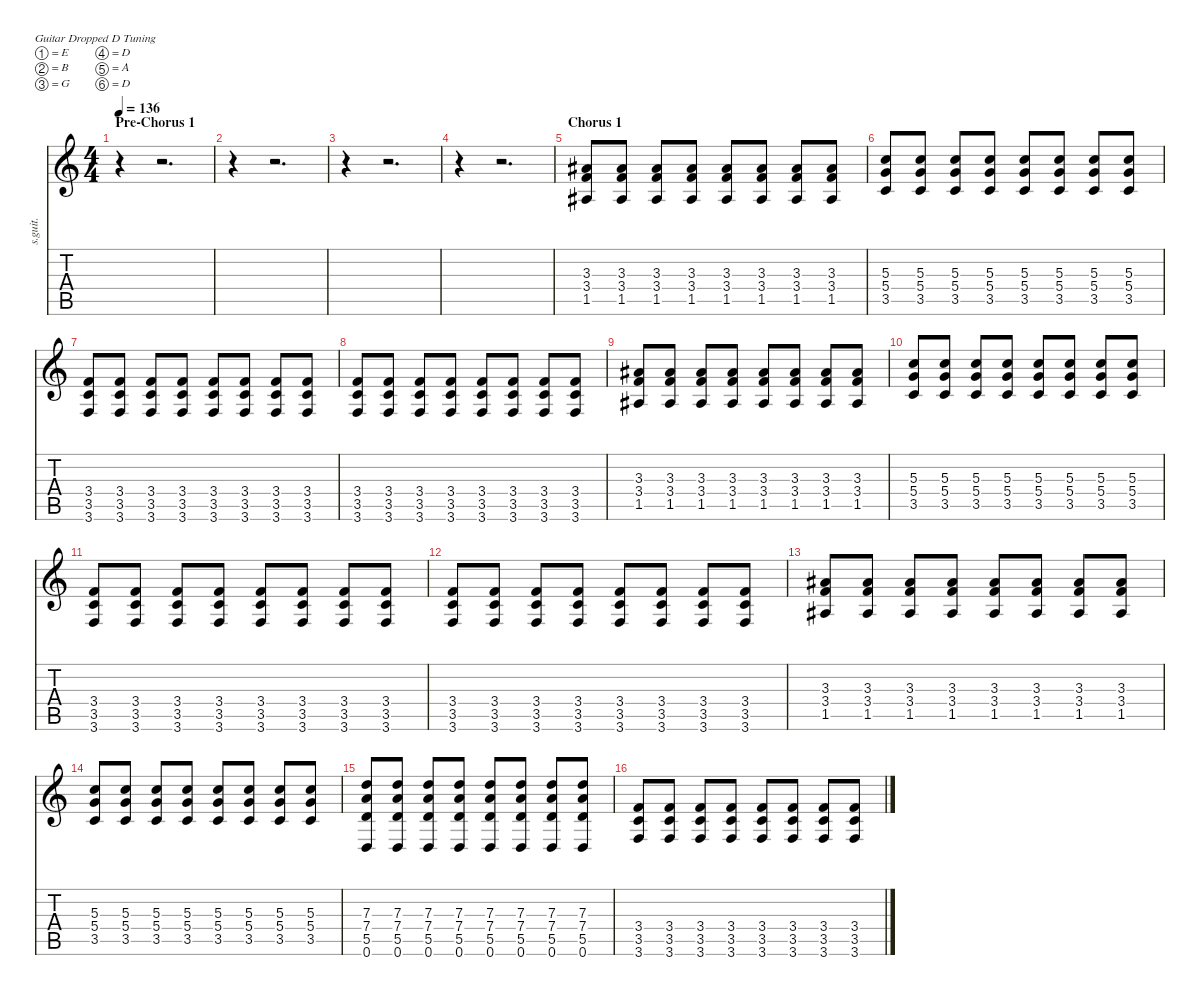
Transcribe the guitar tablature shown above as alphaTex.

\defaultSystemsLayout 4
\hideDynamics
\bracketExtendMode nobrackets
\track ("Taylor York - Rhythm" "s.guit.") {instrument distortionguitar}
\staff {score tabs}
\tuning (E4 B3 G3 D3 A2 D2)
\ts (4 4)
\section ("" "Pre-Chorus 1")
\tempo 136
\clef g2
\ks c
r.4{dy f} r.2{d} |
r.4 r.2{d} |
r.4 r.2{d} |
r.4 r.2{d} |
\section ("" "Chorus 1")
(3.3{acc #} 3.4 1.5{acc #}).8{lyrics (0 "") lyrics (1 "") lyrics (2 "") lyrics (3 "") lyrics (4 "")} (3.3{acc #} 3.4 1.5{acc #}).8{lyrics (0 "") lyrics (1 "") lyrics (2 "") lyrics (3 "") lyrics (4 "")} (3.3{acc #} 3.4 1.5{acc #}).8{lyrics (0 "") lyrics (1 "") lyrics (2 "") lyrics (3 "") lyrics (4 "")} (3.3{acc #} 3.4 1.5{acc #}).8{lyrics (0 "") lyrics (1 "") lyrics (2 "") lyrics (3 "") lyrics (4 "")} (3.3{acc #} 3.4 1.5{acc #}).8{lyrics (0 "") lyrics (1 "") lyrics (2 "") lyrics (3 "") lyrics (4 "")} (3.3{acc #} 3.4 1.5{acc #}).8{lyrics (0 "") lyrics (1 "") lyrics (2 "") lyrics (3 "") lyrics (4 "")} (3.3{acc #} 3.4 1.5{acc #}).8{lyrics (0 "") lyrics (1 "") lyrics (2 "") lyrics (3 "") lyrics (4 "")} (3.3{acc #} 3.4 1.5{acc #}).8{lyrics (0 "") lyrics (1 "") lyrics (2 "") lyrics (3 "") lyrics (4 "")} |
(5.3 5.4 3.5).8{lyrics (0 "") lyrics (1 "") lyrics (2 "") lyrics (3 "") lyrics (4 "")} (5.3 5.4 3.5).8{lyrics (0 "") lyrics (1 "") lyrics (2 "") lyrics (3 "") lyrics (4 "")} (5.3 5.4 3.5).8{lyrics (0 "") lyrics (1 "") lyrics (2 "") lyrics (3 "") lyrics (4 "")} (5.3 5.4 3.5).8{lyrics (0 "") lyrics (1 "") lyrics (2 "") lyrics (3 "") lyrics (4 "")} (5.3 5.4 3.5).8{lyrics (0 "") lyrics (1 "") lyrics (2 "") lyrics (3 "") lyrics (4 "")} (5.3 5.4 3.5).8{lyrics (0 "") lyrics (1 "") lyrics (2 "") lyrics (3 "") lyrics (4 "")} (5.3 5.4 3.5).8{lyrics (0 "") lyrics (1 "") lyrics (2 "") lyrics (3 "") lyrics (4 "")} (5.3 5.4 3.5).8{lyrics (0 "") lyrics (1 "") lyrics (2 "") lyrics (3 "") lyrics (4 "")} |
(3.4 3.5 3.6).8{lyrics (0 "") lyrics (1 "") lyrics (2 "") lyrics (3 "") lyrics (4 "")} (3.4 3.5 3.6).8{lyrics (0 "") lyrics (1 "") lyrics (2 "") lyrics (3 "") lyrics (4 "")} (3.4 3.5 3.6).8{lyrics (0 "") lyrics (1 "") lyrics (2 "") lyrics (3 "") lyrics (4 "")} (3.4 3.5 3.6).8{lyrics (0 "") lyrics (1 "") lyrics (2 "") lyrics (3 "") lyrics (4 "")} (3.4 3.5 3.6).8{lyrics (0 "") lyrics (1 "") lyrics (2 "") lyrics (3 "") lyrics (4 "")} (3.4 3.5 3.6).8{lyrics (0 "") lyrics (1 "") lyrics (2 "") lyrics (3 "") lyrics (4 "")} (3.4 3.5 3.6).8{lyrics (0 "") lyrics (1 "") lyrics (2 "") lyrics (3 "") lyrics (4 "")} (3.4 3.5 3.6).8{lyrics (0 "") lyrics (1 "") lyrics (2 "") lyrics (3 "") lyrics (4 "")} |
(3.4 3.5 3.6).8{lyrics (0 "") lyrics (1 "") lyrics (2 "") lyrics (3 "") lyrics (4 "")} (3.4 3.5 3.6).8{lyrics (0 "") lyrics (1 "") lyrics (2 "") lyrics (3 "") lyrics (4 "")} (3.4 3.5 3.6).8{lyrics (0 "") lyrics (1 "") lyrics (2 "") lyrics (3 "") lyrics (4 "")} (3.4 3.5 3.6).8{lyrics (0 "") lyrics (1 "") lyrics (2 "") lyrics (3 "") lyrics (4 "")} (3.4 3.5 3.6).8{lyrics (0 "") lyrics (1 "") lyrics (2 "") lyrics (3 "") lyrics (4 "")} (3.4 3.5 3.6).8{lyrics (0 "") lyrics (1 "") lyrics (2 "") lyrics (3 "") lyrics (4 "")} (3.4 3.5 3.6).8{lyrics (0 "") lyrics (1 "") lyrics (2 "") lyrics (3 "") lyrics (4 "")} (3.4 3.5 3.6).8{lyrics (0 "") lyrics (1 "") lyrics (2 "") lyrics (3 "") lyrics (4 "")} |
(3.3{acc #} 3.4 1.5{acc #}).8{lyrics (0 "") lyrics (1 "") lyrics (2 "") lyrics (3 "") lyrics (4 "")} (3.3{acc #} 3.4 1.5{acc #}).8{lyrics (0 "") lyrics (1 "") lyrics (2 "") lyrics (3 "") lyrics (4 "")} (3.3{acc #} 3.4 1.5{acc #}).8{lyrics (0 "") lyrics (1 "") lyrics (2 "") lyrics (3 "") lyrics (4 "")} (3.3{acc #} 3.4 1.5{acc #}).8{lyrics (0 "") lyrics (1 "") lyrics (2 "") lyrics (3 "") lyrics (4 "")} (3.3{acc #} 3.4 1.5{acc #}).8{lyrics (0 "") lyrics (1 "") lyrics (2 "") lyrics (3 "") lyrics (4 "")} (3.3{acc #} 3.4 1.5{acc #}).8{lyrics (0 "") lyrics (1 "") lyrics (2 "") lyrics (3 "") lyrics (4 "")} (3.3{acc #} 3.4 1.5{acc #}).8{lyrics (0 "") lyrics (1 "") lyrics (2 "") lyrics (3 "") lyrics (4 "")} (3.3{acc #} 3.4 1.5{acc #}).8{lyrics (0 "") lyrics (1 "") lyrics (2 "") lyrics (3 "") lyrics (4 "")} |
(5.3 5.4 3.5).8{lyrics (0 "") lyrics (1 "") lyrics (2 "") lyrics (3 "") lyrics (4 "")} (5.3 5.4 3.5).8{lyrics (0 "") lyrics (1 "") lyrics (2 "") lyrics (3 "") lyrics (4 "")} (5.3 5.4 3.5).8{lyrics (0 "") lyrics (1 "") lyrics (2 "") lyrics (3 "") lyrics (4 "")} (5.3 5.4 3.5).8{lyrics (0 "") lyrics (1 "") lyrics (2 "") lyrics (3 "") lyrics (4 "")} (5.3 5.4 3.5).8{lyrics (0 "") lyrics (1 "") lyrics (2 "") lyrics (3 "") lyrics (4 "")} (5.3 5.4 3.5).8{lyrics (0 "") lyrics (1 "") lyrics (2 "") lyrics (3 "") lyrics (4 "")} (5.3 5.4 3.5).8{lyrics (0 "") lyrics (1 "") lyrics (2 "") lyrics (3 "") lyrics (4 "")} (5.3 5.4 3.5).8{lyrics (0 "") lyrics (1 "") lyrics (2 "") lyrics (3 "") lyrics (4 "")} |
(3.4 3.5 3.6).8{lyrics (0 "") lyrics (1 "") lyrics (2 "") lyrics (3 "") lyrics (4 "")} (3.4 3.5 3.6).8{lyrics (0 "") lyrics (1 "") lyrics (2 "") lyrics (3 "") lyrics (4 "")} (3.4 3.5 3.6).8{lyrics (0 "") lyrics (1 "") lyrics (2 "") lyrics (3 "") lyrics (4 "")} (3.4 3.5 3.6).8{lyrics (0 "") lyrics (1 "") lyrics (2 "") lyrics (3 "") lyrics (4 "")} (3.4 3.5 3.6).8{lyrics (0 "") lyrics (1 "") lyrics (2 "") lyrics (3 "") lyrics (4 "")} (3.4 3.5 3.6).8{lyrics (0 "") lyrics (1 "") lyrics (2 "") lyrics (3 "") lyrics (4 "")} (3.4 3.5 3.6).8{lyrics (0 "") lyrics (1 "") lyrics (2 "") lyrics (3 "") lyrics (4 "")} (3.4 3.5 3.6).8{lyrics (0 "") lyrics (1 "") lyrics (2 "") lyrics (3 "") lyrics (4 "")} |
(3.4 3.5 3.6).8{lyrics (0 "") lyrics (1 "") lyrics (2 "") lyrics (3 "") lyrics (4 "")} (3.4 3.5 3.6).8{lyrics (0 "") lyrics (1 "") lyrics (2 "") lyrics (3 "") lyrics (4 "")} (3.4 3.5 3.6).8{lyrics (0 "") lyrics (1 "") lyrics (2 "") lyrics (3 "") lyrics (4 "")} (3.4 3.5 3.6).8{lyrics (0 "") lyrics (1 "") lyrics (2 "") lyrics (3 "") lyrics (4 "")} (3.4 3.5 3.6).8{lyrics (0 "") lyrics (1 "") lyrics (2 "") lyrics (3 "") lyrics (4 "")} (3.4 3.5 3.6).8{lyrics (0 "") lyrics (1 "") lyrics (2 "") lyrics (3 "") lyrics (4 "")} (3.4 3.5 3.6).8{lyrics (0 "") lyrics (1 "") lyrics (2 "") lyrics (3 "") lyrics (4 "")} (3.4 3.5 3.6).8{lyrics (0 "") lyrics (1 "") lyrics (2 "") lyrics (3 "") lyrics (4 "")} |
(3.3{acc #} 3.4 1.5{acc #}).8{lyrics (0 "") lyrics (1 "") lyrics (2 "") lyrics (3 "") lyrics (4 "")} (3.3{acc #} 3.4 1.5{acc #}).8{lyrics (0 "") lyrics (1 "") lyrics (2 "") lyrics (3 "") lyrics (4 "")} (3.3{acc #} 3.4 1.5{acc #}).8{lyrics (0 "") lyrics (1 "") lyrics (2 "") lyrics (3 "") lyrics (4 "")} (3.3{acc #} 3.4 1.5{acc #}).8{lyrics (0 "") lyrics (1 "") lyrics (2 "") lyrics (3 "") lyrics (4 "")} (3.3{acc #} 3.4 1.5{acc #}).8{lyrics (0 "") lyrics (1 "") lyrics (2 "") lyrics (3 "") lyrics (4 "")} (3.3{acc #} 3.4 1.5{acc #}).8{lyrics (0 "") lyrics (1 "") lyrics (2 "") lyrics (3 "") lyrics (4 "")} (3.3{acc #} 3.4 1.5{acc #}).8{lyrics (0 "") lyrics (1 "") lyrics (2 "") lyrics (3 "") lyrics (4 "")} (3.3{acc #} 3.4 1.5{acc #}).8{lyrics (0 "") lyrics (1 "") lyrics (2 "") lyrics (3 "") lyrics (4 "")} |
(5.3 5.4 3.5).8{lyrics (0 "") lyrics (1 "") lyrics (2 "") lyrics (3 "") lyrics (4 "")} (5.3 5.4 3.5).8{lyrics (0 "") lyrics (1 "") lyrics (2 "") lyrics (3 "") lyrics (4 "")} (5.3 5.4 3.5).8{lyrics (0 "") lyrics (1 "") lyrics (2 "") lyrics (3 "") lyrics (4 "")} (5.3 5.4 3.5).8{lyrics (0 "") lyrics (1 "") lyrics (2 "") lyrics (3 "") lyrics (4 "")} (5.3 5.4 3.5).8{lyrics (0 "") lyrics (1 "") lyrics (2 "") lyrics (3 "") lyrics (4 "")} (5.3 5.4 3.5).8{lyrics (0 "") lyrics (1 "") lyrics (2 "") lyrics (3 "") lyrics (4 "")} (5.3 5.4 3.5).8{lyrics (0 "") lyrics (1 "") lyrics (2 "") lyrics (3 "") lyrics (4 "")} (5.3 5.4 3.5).8{lyrics (0 "") lyrics (1 "") lyrics (2 "") lyrics (3 "") lyrics (4 "")} |
(7.3 7.4 5.5 0.6).8{lyrics (0 "") lyrics (1 "") lyrics (2 "") lyrics (3 "") lyrics (4 "")} (7.3 7.4 5.5 0.6).8{lyrics (0 "") lyrics (1 "") lyrics (2 "") lyrics (3 "") lyrics (4 "")} (7.3 7.4 5.5 0.6).8{lyrics (0 "") lyrics (1 "") lyrics (2 "") lyrics (3 "") lyrics (4 "")} (7.3 7.4 5.5 0.6).8{lyrics (0 "") lyrics (1 "") lyrics (2 "") lyrics (3 "") lyrics (4 "")} (7.3 7.4 5.5 0.6).8{lyrics (0 "") lyrics (1 "") lyrics (2 "") lyrics (3 "") lyrics (4 "")} (7.3 7.4 5.5 0.6).8{lyrics (0 "") lyrics (1 "") lyrics (2 "") lyrics (3 "") lyrics (4 "")} (7.3 7.4 5.5 0.6).8{lyrics (0 "") lyrics (1 "") lyrics (2 "") lyrics (3 "") lyrics (4 "")} (7.3 7.4 5.5 0.6).8{lyrics (0 "") lyrics (1 "") lyrics (2 "") lyrics (3 "") lyrics (4 "")} |
(3.4 3.5 3.6).8{lyrics (0 "") lyrics (1 "") lyrics (2 "") lyrics (3 "") lyrics (4 "")} (3.4 3.5 3.6).8{lyrics (0 "") lyrics (1 "") lyrics (2 "") lyrics (3 "") lyrics (4 "")} (3.4 3.5 3.6).8{lyrics (0 "") lyrics (1 "") lyrics (2 "") lyrics (3 "") lyrics (4 "")} (3.4 3.5 3.6).8{lyrics (0 "") lyrics (1 "") lyrics (2 "") lyrics (3 "") lyrics (4 "")} (3.4 3.5 3.6).8{lyrics (0 "") lyrics (1 "") lyrics (2 "") lyrics (3 "") lyrics (4 "")} (3.4 3.5 3.6).8{lyrics (0 "") lyrics (1 "") lyrics (2 "") lyrics (3 "") lyrics (4 "")} (3.4 3.5 3.6).8{lyrics (0 "") lyrics (1 "") lyrics (2 "") lyrics (3 "") lyrics (4 "")} (3.4 3.5 3.6).8{lyrics (0 "") lyrics (1 "") lyrics (2 "") lyrics (3 "") lyrics (4 "")}
